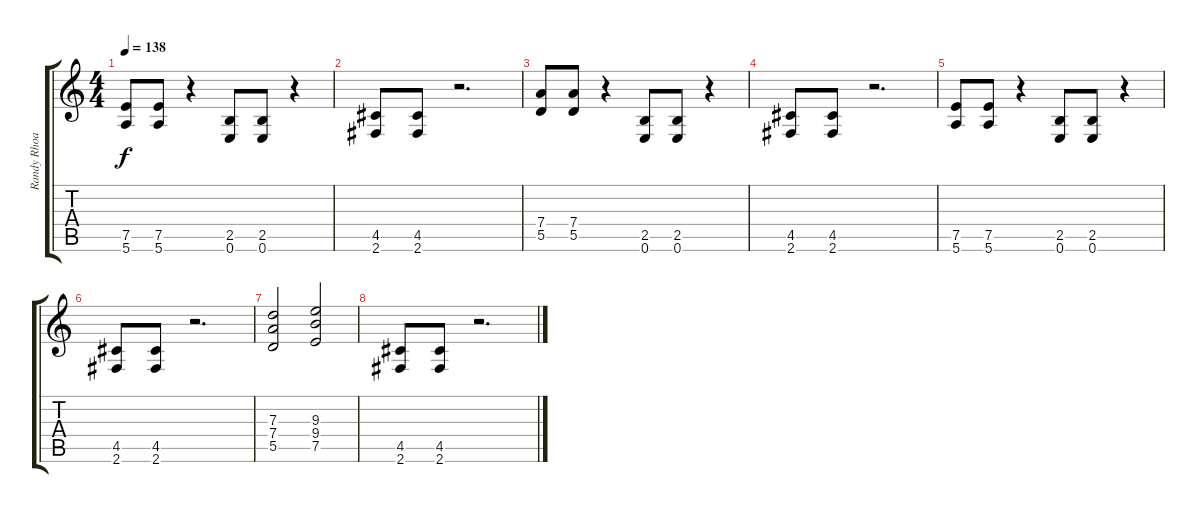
\track ("Randy Rhoads" "Randy Rhoa") {instrument overdrivenguitar}
\staff {score tabs}
\tuning (E4 B3 G3 D3 A2 E2) {hide}
\ts (4 4)
\tempo 138
\clef g2
\ks c
(7.5 5.6).8{dy f} (7.5 5.6).8 r.4 (2.5 0.6).8 (2.5 0.6).8 r.4 |
(4.5 2.6).8 (4.5 2.6).8 r.2{d} |
(7.4 5.5).8 (7.4 5.5).8 r.4 (2.5 0.6).8 (2.5 0.6).8 r.4 |
(4.5 2.6).8 (4.5 2.6).8 r.2{d} |
(7.5 5.6).8 (7.5 5.6).8 r.4 (2.5 0.6).8 (2.5 0.6).8 r.4 |
(4.5 2.6).8 (4.5 2.6).8 r.2{d} |
(7.3 7.4 5.5).2 (9.3 9.4 7.5).2 |
(4.5 2.6).8 (4.5 2.6).8 r.2{d}
